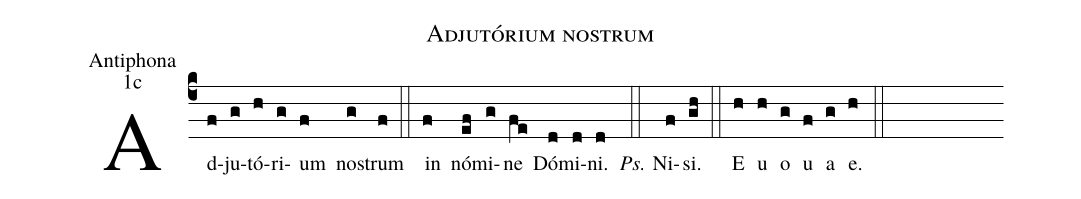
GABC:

name:Adjutórium nostrum;
office-part:Antiphona;
mode:1c;
%%
(c4) Ad(f)ju(g)tó(h)ri(g)um(f) no(g)strum(f) (::) in(f) nó(ef)mi(g)ne(fe) Dó(d)mi(d)ni.(d) (::)
<i>Ps.</i> N{i}(f)si.(gh) (::)
<eu> E(h) u(h) o(g) u(f) a(g) e.(h) </eu>(::)
